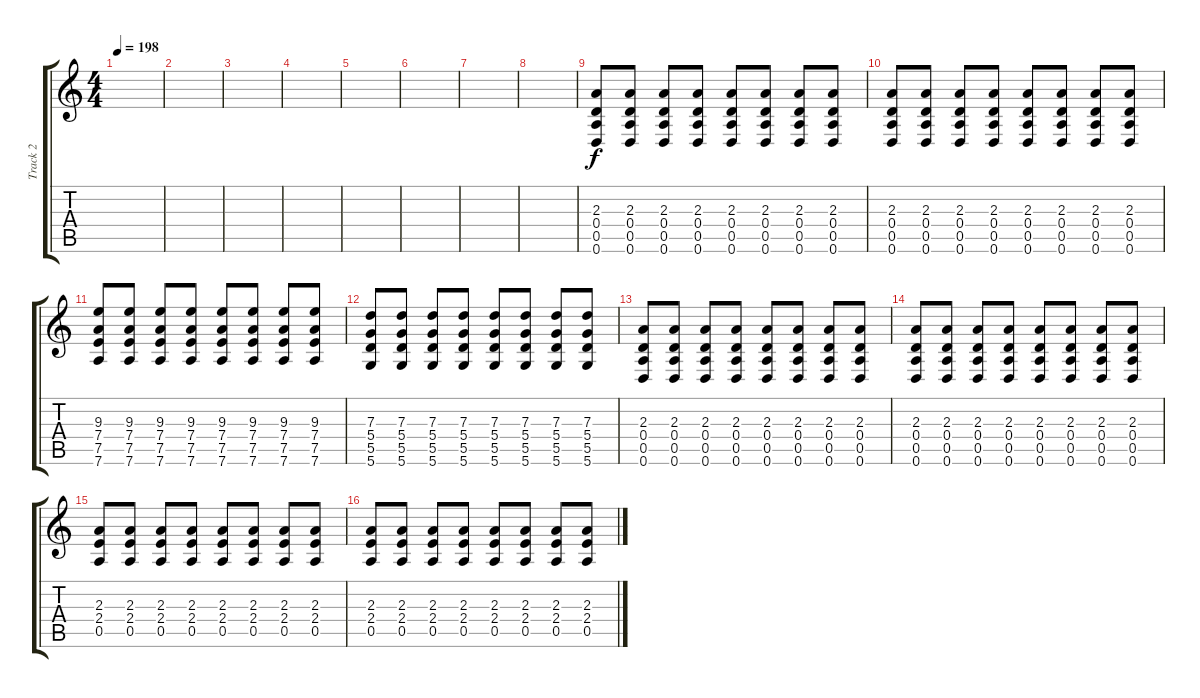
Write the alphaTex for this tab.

\track ("Track 2" "Track 2") {instrument distortionguitar}
\staff {score tabs}
\tuning (E4 B3 G3 D3 A2 D2) {hide}
\ts (4 4)
\tempo 198
\clef g2
\ks c
|
|
|
|
|
|
|
|
(2.3 0.4 0.5 0.6).8 (2.3 0.4 0.5 0.6).8 (2.3 0.4 0.5 0.6).8 (2.3 0.4 0.5 0.6).8 (2.3 0.4 0.5 0.6).8 (2.3 0.4 0.5 0.6).8 (2.3 0.4 0.5 0.6).8 (2.3 0.4 0.5 0.6).8 |
(2.3 0.4 0.5 0.6).8 (2.3 0.4 0.5 0.6).8 (2.3 0.4 0.5 0.6).8 (2.3 0.4 0.5 0.6).8 (2.3 0.4 0.5 0.6).8 (2.3 0.4 0.5 0.6).8 (2.3 0.4 0.5 0.6).8 (2.3 0.4 0.5 0.6).8 |
(9.3 7.4 7.5 7.6).8 (9.3 7.4 7.5 7.6).8 (9.3 7.4 7.5 7.6).8 (9.3 7.4 7.5 7.6).8 (9.3 7.4 7.5 7.6).8 (9.3 7.4 7.5 7.6).8 (9.3 7.4 7.5 7.6).8 (9.3 7.4 7.5 7.6).8 |
(7.3 5.4 5.5 5.6).8 (7.3 5.4 5.5 5.6).8 (7.3 5.4 5.5 5.6).8 (7.3 5.4 5.5 5.6).8 (7.3 5.4 5.5 5.6).8 (7.3 5.4 5.5 5.6).8 (7.3 5.4 5.5 5.6).8 (7.3 5.4 5.5 5.6).8 |
(2.3 0.4 0.5 0.6).8 (2.3 0.4 0.5 0.6).8 (2.3 0.4 0.5 0.6).8 (2.3 0.4 0.5 0.6).8 (2.3 0.4 0.5 0.6).8 (2.3 0.4 0.5 0.6).8 (2.3 0.4 0.5 0.6).8 (2.3 0.4 0.5 0.6).8 |
(2.3 0.4 0.5 0.6).8 (2.3 0.4 0.5 0.6).8 (2.3 0.4 0.5 0.6).8 (2.3 0.4 0.5 0.6).8 (2.3 0.4 0.5 0.6).8 (2.3 0.4 0.5 0.6).8 (2.3 0.4 0.5 0.6).8 (2.3 0.4 0.5 0.6).8 |
(2.3 2.4 0.5).8 (2.3 2.4 0.5).8 (2.3 2.4 0.5).8 (2.3 2.4 0.5).8 (2.3 2.4 0.5).8 (2.3 2.4 0.5).8 (2.3 2.4 0.5).8 (2.3 2.4 0.5).8 |
(2.3 2.4 0.5).8 (2.3 2.4 0.5).8 (2.3 2.4 0.5).8 (2.3 2.4 0.5).8 (2.3 2.4 0.5).8 (2.3 2.4 0.5).8 (2.3 2.4 0.5).8 (2.3 2.4 0.5).8
